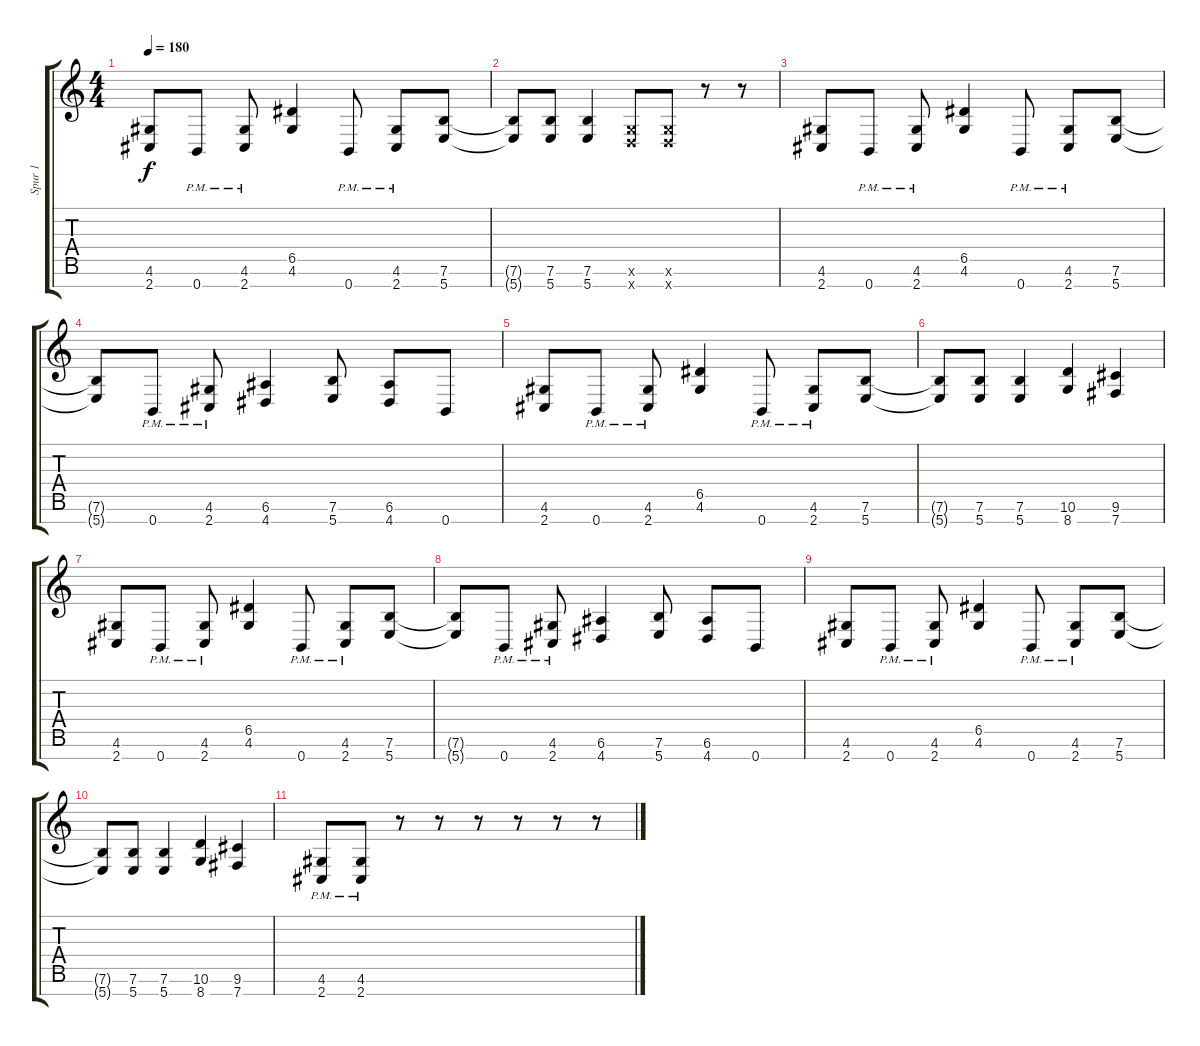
\track ("Spur 1" "Spur 1") {instrument acousticguitarsteel}
\staff {score tabs}
\tuning (E4 B3 G3 D3 A2 E2 B1) {hide}
\ts (4 4)
\tempo 180
\clef g2
\ks c
(4.6 2.7).8{dy f} 0.7{pm}.8 (4.6{pm} 2.7{pm}).8 (6.5 4.6).4 0.7{pm}.8 (4.6{pm} 2.7{pm}).8 (7.6 5.7).8 |
(7.6{t} 5.7{t}).8 (7.6 5.7).8 (7.6 5.7).4 (3.6{x} 3.7{x}).8 (3.6{x} 3.7{x}).8 r.8 r.8 |
(4.6 2.7).8 0.7{pm}.8 (4.6{pm} 2.7{pm}).8 (6.5 4.6).4 0.7{pm}.8 (4.6{pm} 2.7{pm}).8 (7.6 5.7).8 |
(7.6{t} 5.7{t}).8 0.7{pm}.8 (4.6{pm} 2.7{pm}).8 (6.6 4.7).4 (7.6 5.7).8 (6.6 4.7).8 0.7.8 |
(4.6 2.7).8 0.7{pm}.8 (4.6{pm} 2.7{pm}).8 (6.5 4.6).4 0.7{pm}.8 (4.6{pm} 2.7{pm}).8 (7.6 5.7).8 |
(7.6{t} 5.7{t}).8 (7.6 5.7).8 (7.6 5.7).4 (10.6 8.7).4 (9.6 7.7).4 |
(4.6 2.7).8 0.7{pm}.8 (4.6{pm} 2.7{pm}).8 (6.5 4.6).4 0.7{pm}.8 (4.6{pm} 2.7{pm}).8 (7.6 5.7).8 |
(7.6{t} 5.7{t}).8 0.7{pm}.8 (4.6{pm} 2.7{pm}).8 (6.6 4.7).4 (7.6 5.7).8 (6.6 4.7).8 0.7.8 |
(4.6 2.7).8 0.7{pm}.8 (4.6{pm} 2.7{pm}).8 (6.5 4.6).4 0.7{pm}.8 (4.6{pm} 2.7{pm}).8 (7.6 5.7).8 |
(7.6{t} 5.7{t}).8 (7.6 5.7).8 (7.6 5.7).4 (10.6 8.7).4 (9.6 7.7).4 |
(4.6{pm} 2.7{pm}).8 (4.6{pm} 2.7{pm}).8 r.8 r.8 r.8 r.8 r.8 r.8
